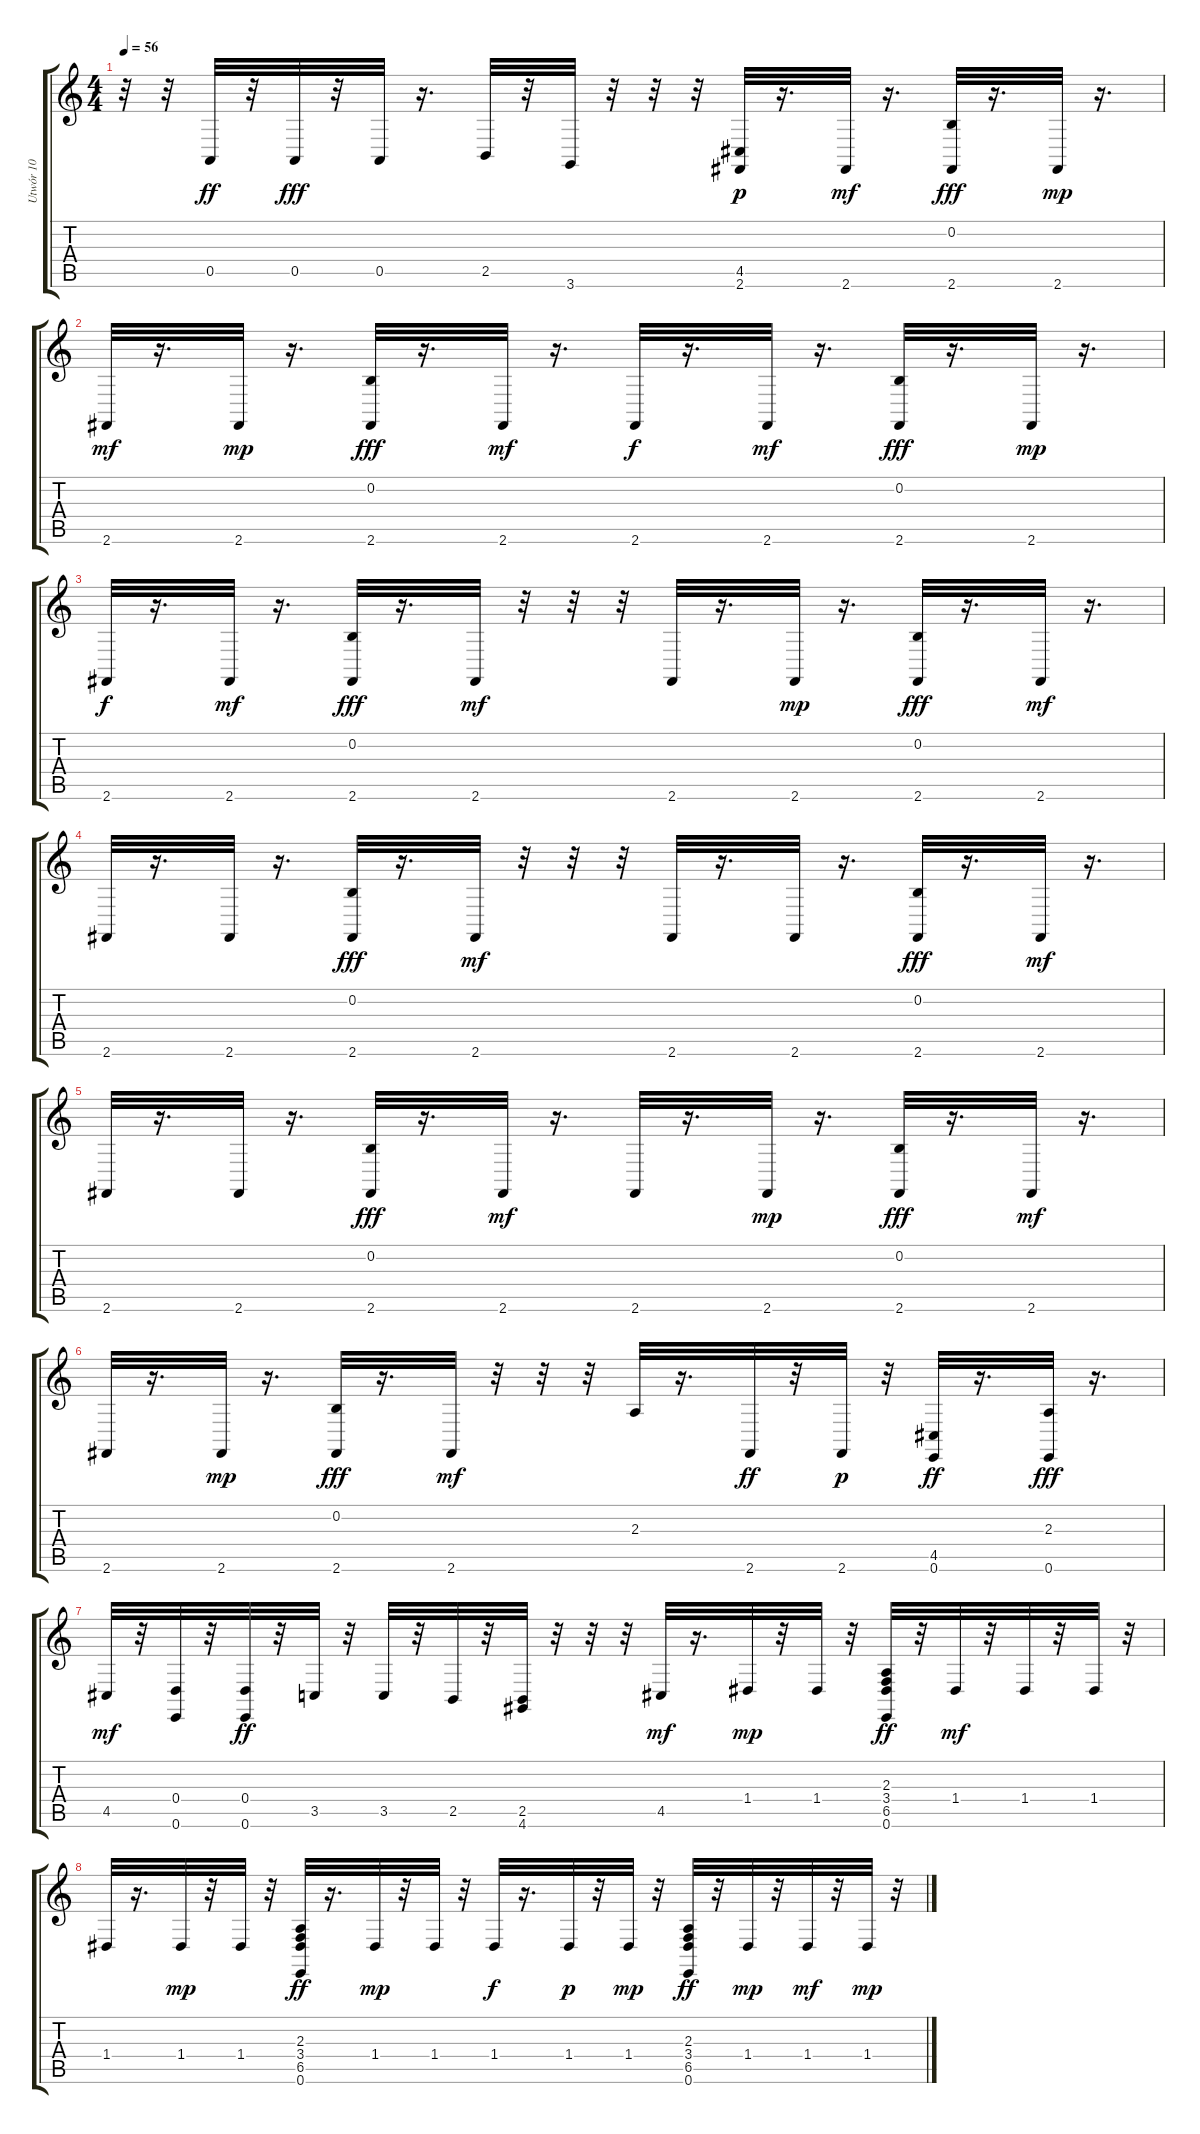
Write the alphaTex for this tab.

\track ("Utwór 10" "Utwór 10") {instrument acousticgrandpiano}
\staff {score tabs}
\tuning (E4 B3 G3 D3 A2 E2) {hide}
\ts (4 4)
\tempo 56
\clef g2
\ks c
r.32{dy fff} r.32 0.5.32{dy ff} r.32 0.5.32{dy fff} r.32 0.5.32 r.16{d} 2.5.32 r.32 3.6.32 r.32 r.32 r.32 (4.5 2.6).32{dy p} r.16{d} 2.6.32{dy mf} r.16{d} (0.2 2.6).32{dy fff} r.16{d} 2.6.32{dy mp} r.16{d} |
2.6.32{dy mf} r.16{d} 2.6.32{dy mp} r.16{d} (0.2 2.6).32{dy fff} r.16{d} 2.6.32{dy mf} r.16{d} 2.6.32{dy f} r.16{d} 2.6.32{dy mf} r.16{d} (0.2 2.6).32{dy fff} r.16{d} 2.6.32{dy mp} r.16{d} |
2.6.32{dy f} r.16{d} 2.6.32{dy mf} r.16{d} (0.2 2.6).32{dy fff} r.16{d} 2.6.32{dy mf} r.32 r.32 r.32 2.6.32 r.16{d} 2.6.32{dy mp} r.16{d} (0.2 2.6).32{dy fff} r.16{d} 2.6.32{dy mf} r.16{d} |
2.6.32 r.16{d} 2.6.32 r.16{d} (0.2 2.6).32{dy fff} r.16{d} 2.6.32{dy mf} r.32 r.32 r.32 2.6.32 r.16{d} 2.6.32 r.16{d} (0.2 2.6).32{dy fff} r.16{d} 2.6.32{dy mf} r.16{d} |
2.6.32 r.16{d} 2.6.32 r.16{d} (0.2 2.6).32{dy fff} r.16{d} 2.6.32{dy mf} r.16{d} 2.6.32 r.16{d} 2.6.32{dy mp} r.16{d} (0.2 2.6).32{dy fff} r.16{d} 2.6.32{dy mf} r.16{d} |
2.6.32 r.16{d} 2.6.32{dy mp} r.16{d} (0.2 2.6).32{dy fff} r.16{d} 2.6.32{dy mf} r.32 r.32 r.32 2.3.32 r.16{d} 2.6.32{dy ff} r.32 2.6.32{dy p} r.32 (4.5 0.6).32{dy ff} r.16{d} (2.3 0.6).32{dy fff} r.16{d} |
4.5.32{dy mf} r.32 (0.4 0.6).32 r.32 (0.4 0.6).32{dy ff} r.32 3.5.32 r.32 3.5.32 r.32 2.5.32 r.32 (2.5 4.6).32 r.32 r.32 r.32 4.5.32{dy mf} r.16{d} 1.4.32{dy mp} r.32 1.4.32 r.32 (2.3 3.4 6.5 0.6).32{dy ff} r.32 1.4.32{dy mf} r.32 1.4.32 r.32 1.4.32 r.32 |
1.4.32 r.16{d} 1.4.32{dy mp} r.32 1.4.32 r.32 (2.3 3.4 6.5 0.6).32{dy ff} r.16{d} 1.4.32{dy mp} r.32 1.4.32 r.32 1.4.32{dy f} r.16{d} 1.4.32{dy p} r.32 1.4.32{dy mp} r.32 (2.3 3.4 6.5 0.6).32{dy ff} r.32 1.4.32{dy mp} r.32 1.4.32{dy mf} r.32 1.4.32{dy mp} r.32
